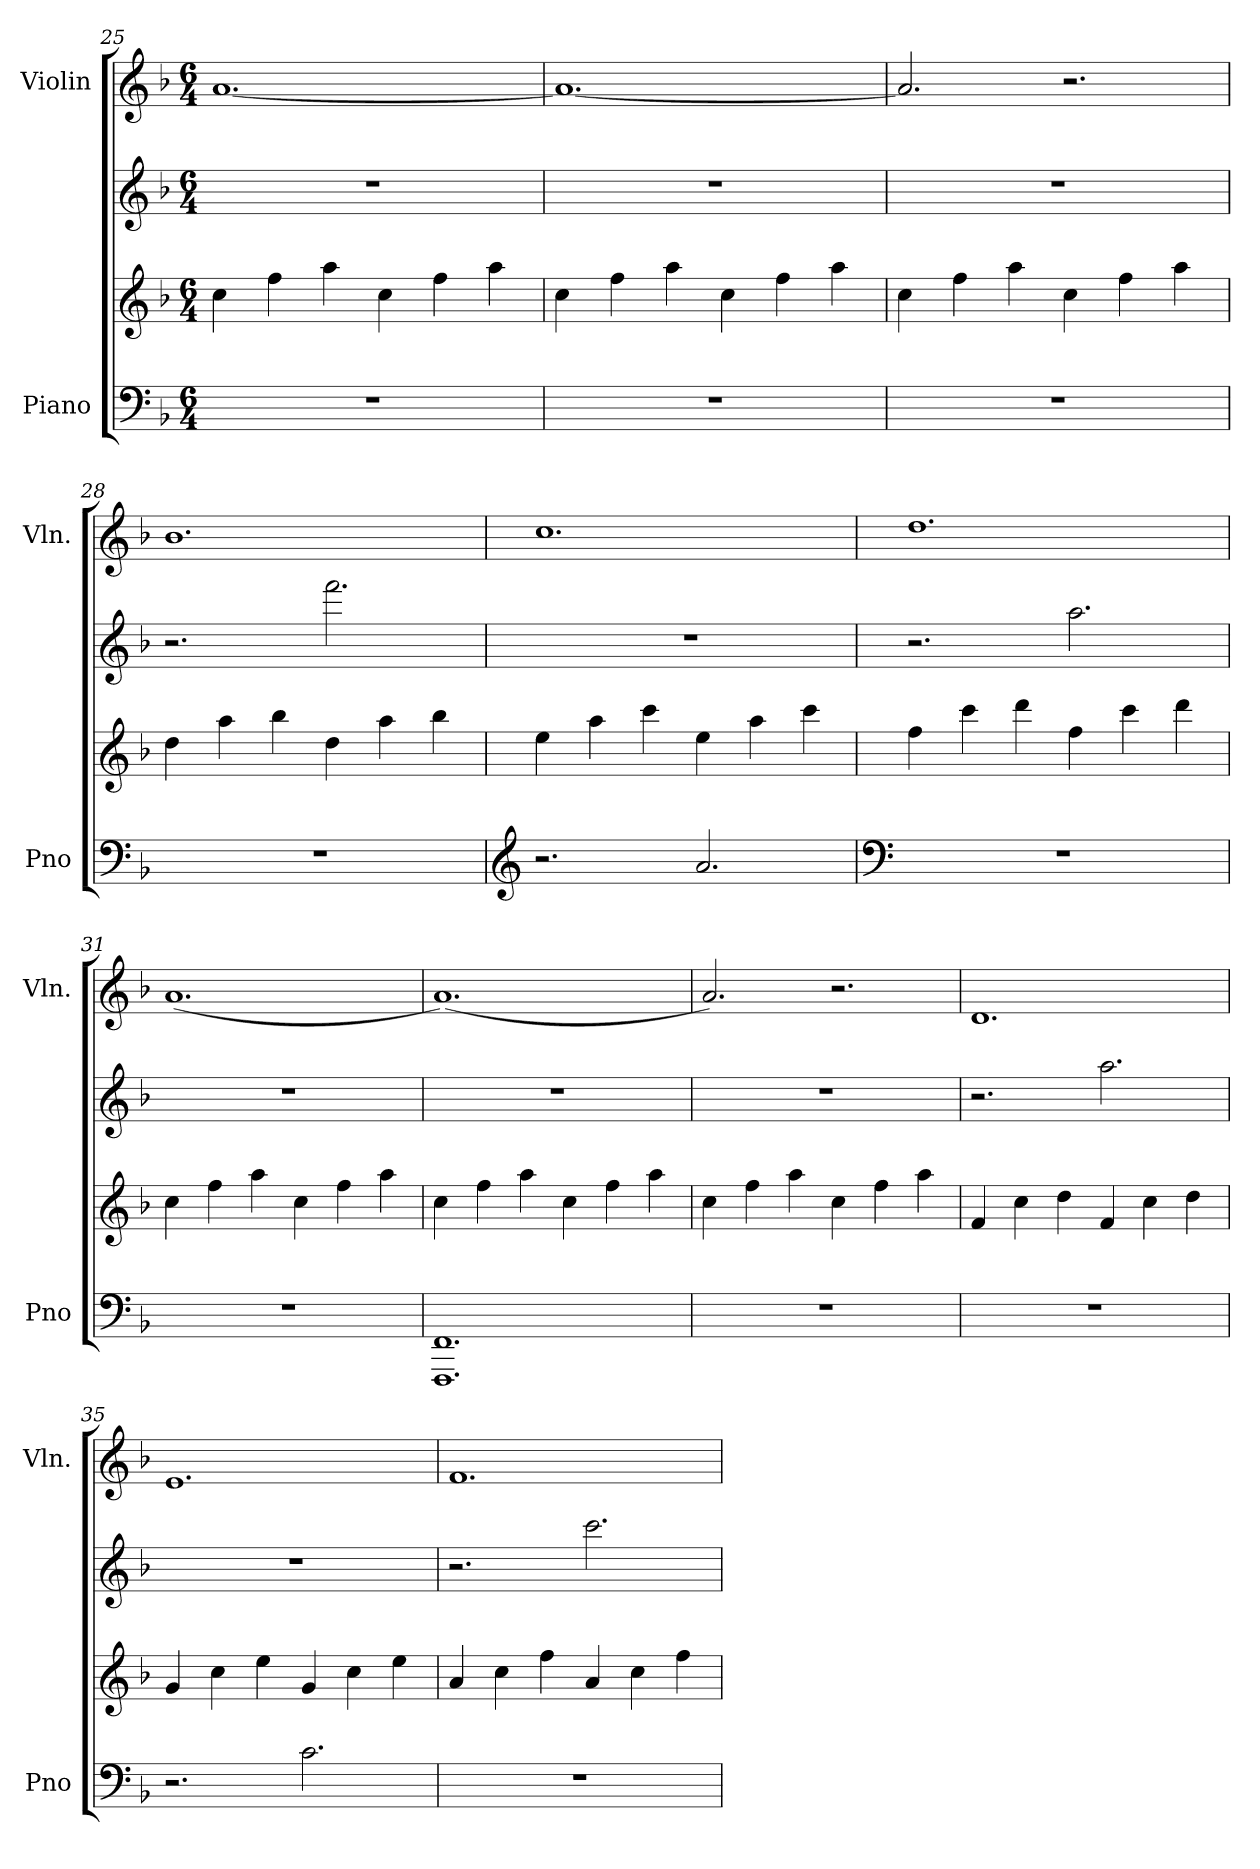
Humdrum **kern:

**kern	**kern	**kern	**kern
*part2	*part2	*part2	*part1
*staff4	*staff3	*staff2	*staff1
*I"Piano	*	*	*I"Violin
*I'Pno	*	*	*I'Vln.
*clefF4	*clefG2	*clefG2	*clefG2
*k[b-]	*k[b-]	*k[b-]	*k[b-]
*M6/4	*M6/4	*M6/4	*M6/4
=25	=25	=25	=25
1.r	4cc\	1.r	[1.a
.	4ff\	.	.
.	4aa\	.	.
.	4cc\	.	.
.	4ff\	.	.
.	4aa\	.	.
!!LO:LB:g=z
=26	=26	=26	=26
1.r	4cc\	1.r	1.a_
.	4ff\	.	.
.	4aa\	.	.
.	4cc\	.	.
.	4ff\	.	.
.	4aa\	.	.
=27	=27	=27	=27
1.r	4cc\	1.r	2.a/]
.	4ff\	.	.
.	4aa\	.	.
.	4cc\	.	2.r
.	4ff\	.	.
.	4aa\	.	.
=28	=28	=28	=28
1.r	4dd\	2.r	1.b-
.	4aa\	.	.
.	4bb-\	.	.
.	4dd\	2.fff\	.
.	4aa\	.	.
.	4bb-\	.	.
=29	=29	=29	=29
*clefG2	*	*	*
2.r	4ee\	1.r	1.cc
.	4aa\	.	.
.	4ccc\	.	.
2.a/	4ee\	.	.
.	4aa\	.	.
.	4ccc\	.	.
=30	=30	=30	=30
*clefF4	*	*	*
*	*	*8va	*
1.r	4ff\	2.r	1.dd
.	4ccc\	.	.
.	4ddd\	.	.
.	4ff\	2.aaa\	.
.	4ccc\	.	.
.	4ddd\	.	.
!!LO:LB:g=z
=31	=31	=31	=31
*	*	*X8va	*
1.r	4cc\	1.r	(<1.a
.	4ff\	.	.
.	4aa\	.	.
.	4cc\	.	.
.	4ff\	.	.
.	4aa\	.	.
=32	=32	=32	=32
1.FFF 1.FF	4cc\	1.r	(<1.a)
.	4ff\	.	.
.	4aa\	.	.
.	4cc\	.	.
.	4ff\	.	.
.	4aa\	.	.
=33	=33	=33	=33
1.r	4cc\	1.r	2.a/)
.	4ff\	.	.
.	4aa\	.	.
.	4cc\	.	2.r
.	4ff\	.	.
.	4aa\	.	.
=34	=34	=34	=34
1.r	4f/	2.r	1.d
.	4cc\	.	.
.	4dd\	.	.
.	4f/	2.aa\	.
.	4cc\	.	.
.	4dd\	.	.
=35	=35	=35	=35
2.r	4g/	1.r	1.e
.	4cc\	.	.
.	4ee\	.	.
2.c\	4g/	.	.
.	4cc\	.	.
.	4ee\	.	.
!!LO:PB:g=z
=36	=36	=36	=36
1.r	4a/	2.r	1.f
.	4cc\	.	.
.	4ff\	.	.
.	4a/	2.ccc\	.
.	4cc\	.	.
.	4ff\	.	.
=	=	=	=
*-	*-	*-	*-
